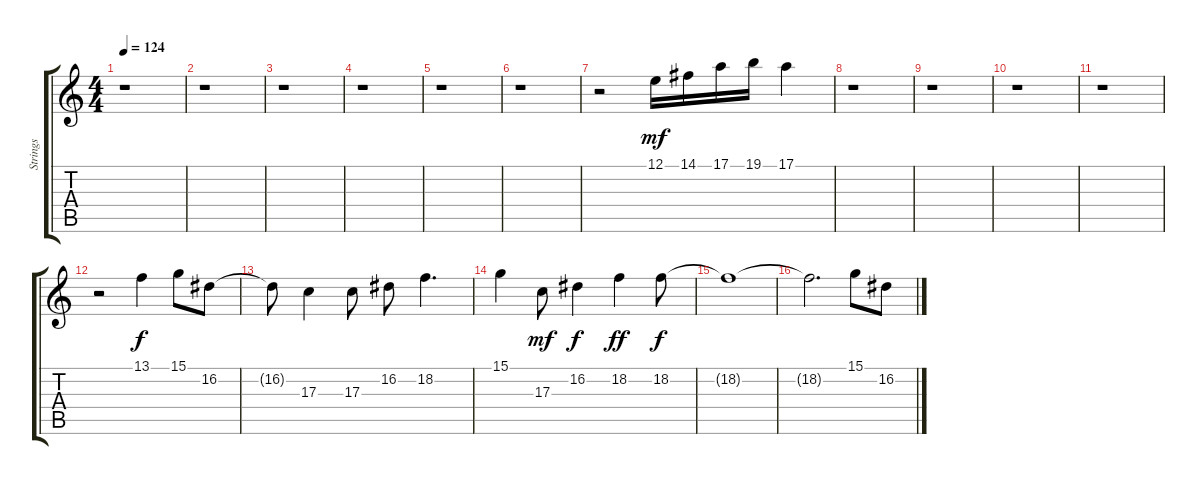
\track ("Strings" "Strings") {instrument stringensemble1}
\staff {score tabs}
\tuning (E4 B3 G3 D3 A2 E2) {hide}
\ts (4 4)
\tempo 124
\clef g2
\ks c
r.1{dy f} |
r.1 |
r.1 |
r.1 |
r.1 |
r.1 |
r.2 12.1.16{dy mf} 14.1.16 17.1.16 19.1.16 17.1.4 |
r.1 |
r.1 |
r.1 |
r.1 |
r.2 13.1.4{dy f} 15.1.8 16.2.8 |
16.2{t}.8 17.3.4 17.3.8 16.2.8 18.2.4{d} |
15.1.4 17.3.8{dy mf} 16.2.4{dy f} 18.2.4{dy ff} 18.2.8{dy f} |
18.2{t}.1 |
18.2{t}.2{d} 15.1.8 16.2.8
